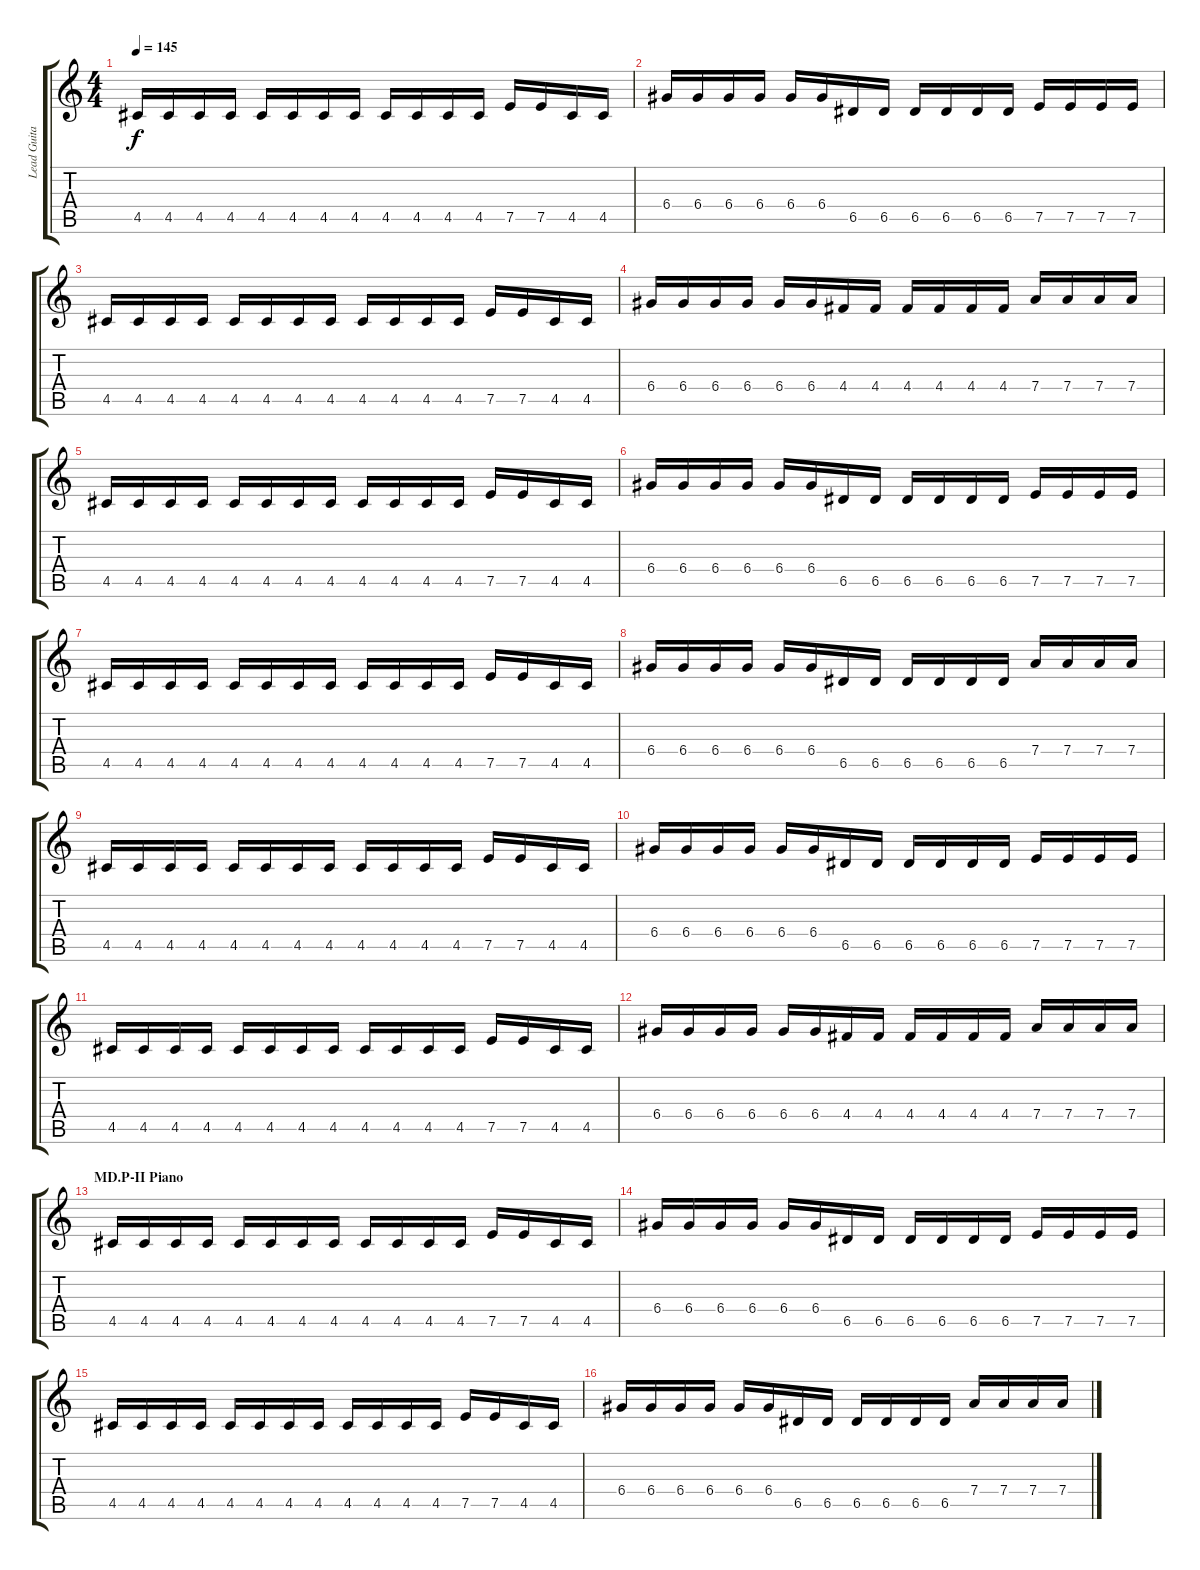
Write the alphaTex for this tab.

\track ("Lead Guitars" "Lead Guita") {instrument overdrivenguitar}
\staff {score tabs}
\tuning (E4 B3 G3 D3 A2 E2) {hide}
\ts (4 4)
\tempo 145
\clef g2
\ks c
4.5.16{dy f} 4.5.16 4.5.16 4.5.16 4.5.16 4.5.16 4.5.16 4.5.16 4.5.16 4.5.16 4.5.16 4.5.16 7.5.16 7.5.16 4.5.16 4.5.16 |
6.4.16 6.4.16 6.4.16 6.4.16 6.4.16 6.4.16 6.5.16 6.5.16 6.5.16 6.5.16 6.5.16 6.5.16 7.5.16 7.5.16 7.5.16 7.5.16 |
4.5.16 4.5.16 4.5.16 4.5.16 4.5.16 4.5.16 4.5.16 4.5.16 4.5.16 4.5.16 4.5.16 4.5.16 7.5.16 7.5.16 4.5.16 4.5.16 |
6.4.16 6.4.16 6.4.16 6.4.16 6.4.16 6.4.16 4.4.16 4.4.16 4.4.16 4.4.16 4.4.16 4.4.16 7.4.16 7.4.16 7.4.16 7.4.16 |
4.5.16 4.5.16 4.5.16 4.5.16 4.5.16 4.5.16 4.5.16 4.5.16 4.5.16 4.5.16 4.5.16 4.5.16 7.5.16 7.5.16 4.5.16 4.5.16 |
6.4.16 6.4.16 6.4.16 6.4.16 6.4.16 6.4.16 6.5.16 6.5.16 6.5.16 6.5.16 6.5.16 6.5.16 7.5.16 7.5.16 7.5.16 7.5.16 |
4.5.16 4.5.16 4.5.16 4.5.16 4.5.16 4.5.16 4.5.16 4.5.16 4.5.16 4.5.16 4.5.16 4.5.16 7.5.16 7.5.16 4.5.16 4.5.16 |
6.4.16 6.4.16 6.4.16 6.4.16 6.4.16 6.4.16 6.5.16 6.5.16 6.5.16 6.5.16 6.5.16 6.5.16 7.4.16 7.4.16 7.4.16 7.4.16 |
4.5.16 4.5.16 4.5.16 4.5.16 4.5.16 4.5.16 4.5.16 4.5.16 4.5.16 4.5.16 4.5.16 4.5.16 7.5.16 7.5.16 4.5.16 4.5.16 |
6.4.16 6.4.16 6.4.16 6.4.16 6.4.16 6.4.16 6.5.16 6.5.16 6.5.16 6.5.16 6.5.16 6.5.16 7.5.16 7.5.16 7.5.16 7.5.16 |
4.5.16 4.5.16 4.5.16 4.5.16 4.5.16 4.5.16 4.5.16 4.5.16 4.5.16 4.5.16 4.5.16 4.5.16 7.5.16 7.5.16 4.5.16 4.5.16 |
6.4.16 6.4.16 6.4.16 6.4.16 6.4.16 6.4.16 4.4.16 4.4.16 4.4.16 4.4.16 4.4.16 4.4.16 7.4.16 7.4.16 7.4.16 7.4.16 |
\section ("" "MD.P-II Piano ")
4.5.16 4.5.16 4.5.16 4.5.16 4.5.16 4.5.16 4.5.16 4.5.16 4.5.16 4.5.16 4.5.16 4.5.16 7.5.16 7.5.16 4.5.16 4.5.16 |
6.4.16 6.4.16 6.4.16 6.4.16 6.4.16 6.4.16 6.5.16 6.5.16 6.5.16 6.5.16 6.5.16 6.5.16 7.5.16 7.5.16 7.5.16 7.5.16 |
4.5.16 4.5.16 4.5.16 4.5.16 4.5.16 4.5.16 4.5.16 4.5.16 4.5.16 4.5.16 4.5.16 4.5.16 7.5.16 7.5.16 4.5.16 4.5.16 |
6.4.16 6.4.16 6.4.16 6.4.16 6.4.16 6.4.16 6.5.16 6.5.16 6.5.16 6.5.16 6.5.16 6.5.16 7.4.16 7.4.16 7.4.16 7.4.16
